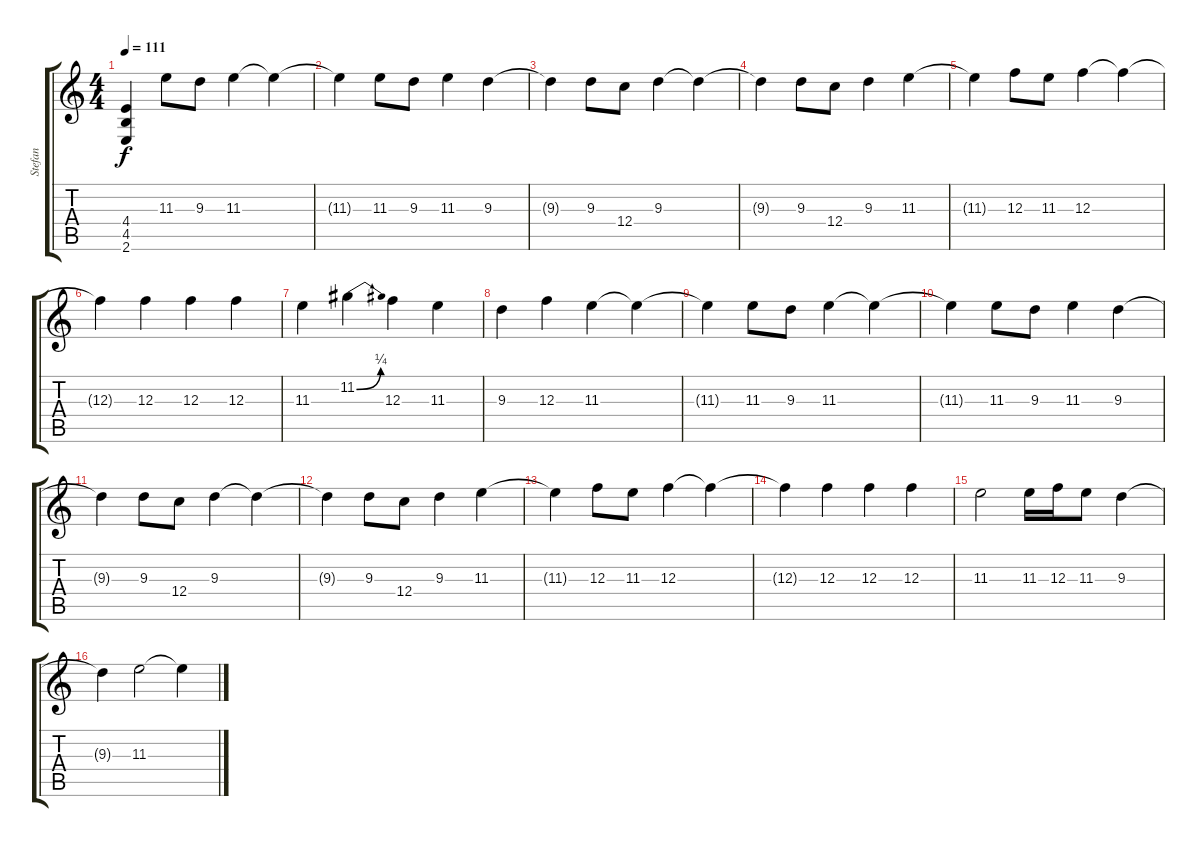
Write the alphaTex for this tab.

\track ("Stefan" "Stefan") {instrument overdrivenguitar}
\staff {score tabs}
\tuning (D4 A3 F3 C3 G2 D2) {hide}
\ts (4 4)
\tempo 111
\clef g2
\ks c
(4.4{t} 4.5{t} 2.6{t}).4{dy f} 11.3.8 9.3.8 11.3.4 11.3{t}.4 |
11.3{t}.4 11.3.8 9.3.8 11.3.4 9.3.4 |
9.3{t}.4 9.3.8 12.4.8 9.3.4 9.3{t}.4 |
9.3{t}.4 9.3.8 12.4.8 9.3.4 11.3.4 |
11.3{t}.4 12.3.8 11.3.8 12.3.4 12.3{t}.4 |
12.3{t}.4 12.3.4 12.3.4 12.3.4 |
11.3.4 11.2{be (bend 0 0 60 1)}.4 12.3.4 11.3.4 |
9.3.4 12.3.4 11.3.4 11.3{t}.4 |
11.3{t}.4 11.3.8 9.3.8 11.3.4 11.3{t}.4 |
11.3{t}.4 11.3.8 9.3.8 11.3.4 9.3.4 |
9.3{t}.4 9.3.8 12.4.8 9.3.4 9.3{t}.4 |
9.3{t}.4 9.3.8 12.4.8 9.3.4 11.3.4 |
11.3{t}.4 12.3.8 11.3.8 12.3.4 12.3{t}.4 |
12.3{t}.4 12.3.4 12.3.4 12.3.4 |
11.3.2 11.3.16 12.3.16 11.3.8 9.3.4 |
9.3{t}.4 11.3.2 11.3{t}.4
